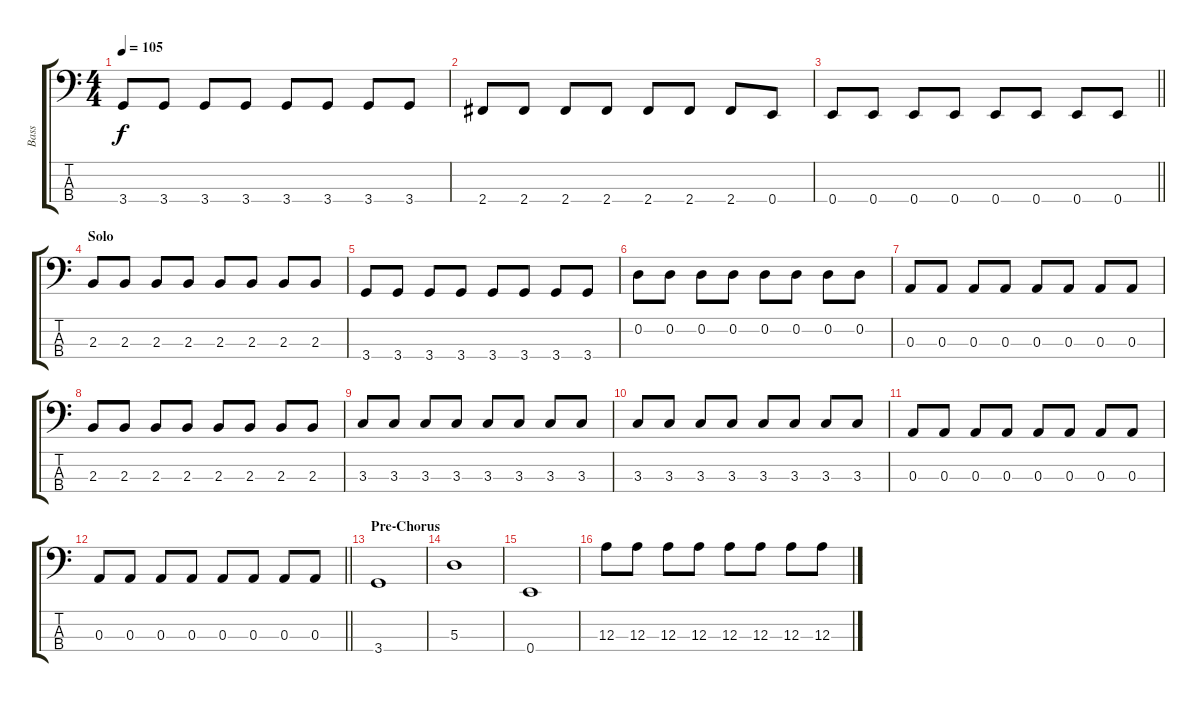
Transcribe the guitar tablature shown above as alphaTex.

\track ("Bass" "Bass") {instrument electricbassfinger}
\staff {score tabs}
\tuning (G2 D2 A1 E1) {hide}
\ts (4 4)
\tempo 105
\clef f4
\ks c
3.4.8{dy f} 3.4.8 3.4.8 3.4.8 3.4.8 3.4.8 3.4.8 3.4.8 |
2.4.8 2.4.8 2.4.8 2.4.8 2.4.8 2.4.8 2.4.8 0.4.8 |
\barLineRight lightlight
0.4.8 0.4.8 0.4.8 0.4.8 0.4.8 0.4.8 0.4.8 0.4.8 |
\section ("" "Solo")
2.3.8 2.3.8 2.3.8 2.3.8 2.3.8 2.3.8 2.3.8 2.3.8 |
3.4.8 3.4.8 3.4.8 3.4.8 3.4.8 3.4.8 3.4.8 3.4.8 |
0.2.8 0.2.8 0.2.8 0.2.8 0.2.8 0.2.8 0.2.8 0.2.8 |
0.3.8 0.3.8 0.3.8 0.3.8 0.3.8 0.3.8 0.3.8 0.3.8 |
2.3.8 2.3.8 2.3.8 2.3.8 2.3.8 2.3.8 2.3.8 2.3.8 |
3.3.8 3.3.8 3.3.8 3.3.8 3.3.8 3.3.8 3.3.8 3.3.8 |
3.3.8 3.3.8 3.3.8 3.3.8 3.3.8 3.3.8 3.3.8 3.3.8 |
0.3.8 0.3.8 0.3.8 0.3.8 0.3.8 0.3.8 0.3.8 0.3.8 |
\barLineRight lightlight
0.3.8 0.3.8 0.3.8 0.3.8 0.3.8 0.3.8 0.3.8 0.3.8 |
\section ("" "Pre-Chorus")
3.4.1 |
5.3.1 |
0.4.1 |
12.3.8 12.3.8 12.3.8 12.3.8 12.3.8 12.3.8 12.3.8 12.3.8
